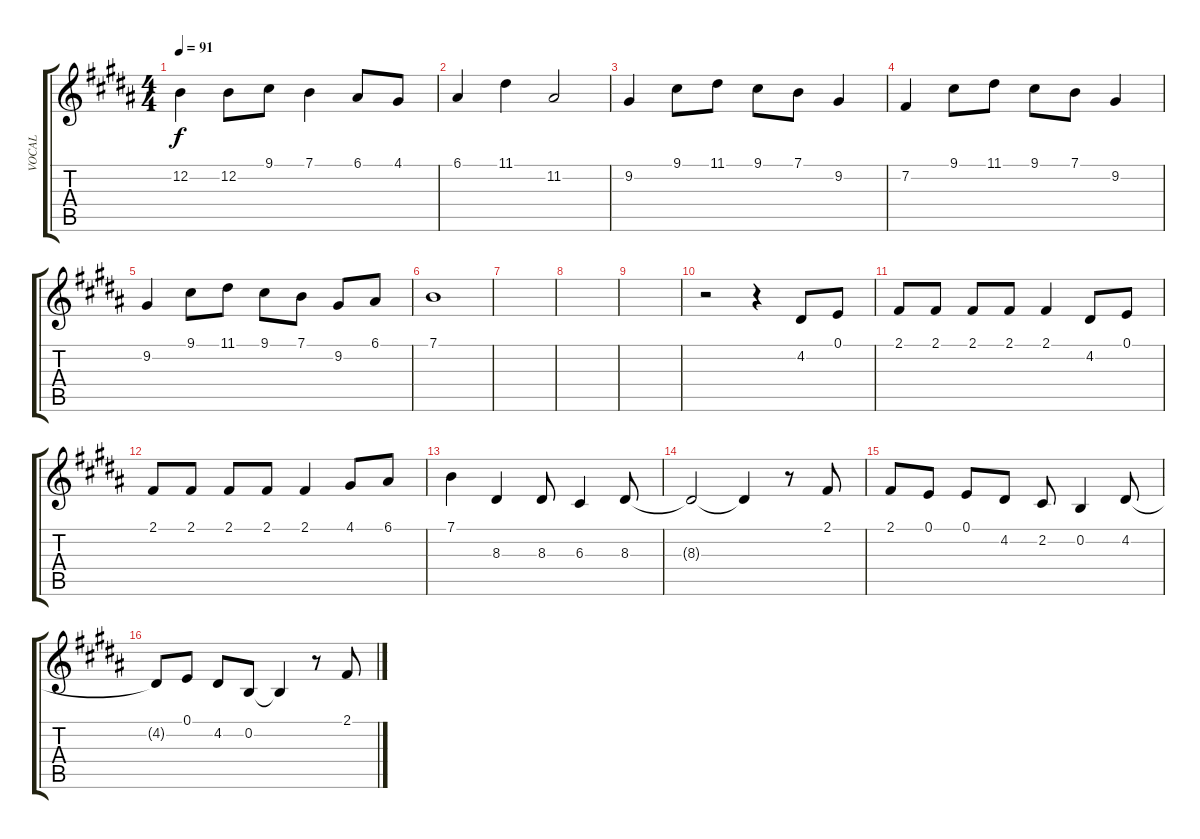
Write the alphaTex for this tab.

\track ("VOCAL" "VOCAL") {instrument clarinet}
\staff {score tabs}
\tuning (E4 B3 G3 D3 A2 E2) {hide}
\ts (4 4)
\tempo 91
\clef g2
\ks b
12.2.4{dy f} 12.2.8 9.1.8 7.1.4 6.1.8 4.1.8 |
6.1.4 11.1.4 11.2.2 |
9.2.4 9.1.8 11.1.8 9.1.8 7.1.8 9.2.4 |
7.2.4 9.1.8 11.1.8 9.1.8 7.1.8 9.2.4 |
9.2.4 9.1.8 11.1.8 9.1.8 7.1.8 9.2.8 6.1.8 |
7.1.1 |
|
|
|
r.2 r.4 4.2.8 0.1.8 |
2.1.8 2.1.8 2.1.8 2.1.8 2.1.4 4.2.8 0.1.8 |
2.1.8 2.1.8 2.1.8 2.1.8 2.1.4 4.1.8 6.1.8 |
7.1.4 8.3.4 8.3.8 6.3.4 8.3.8 |
8.3{t}.2 8.3{t}.4 r.8 2.1.8 |
2.1.8 0.1.8 0.1.8 4.2.8 2.2.8 0.2.4 4.2.8 |
4.2{t}.8 0.1.8 4.2.8 0.2.8 0.2{t}.4 r.8 2.1.8
